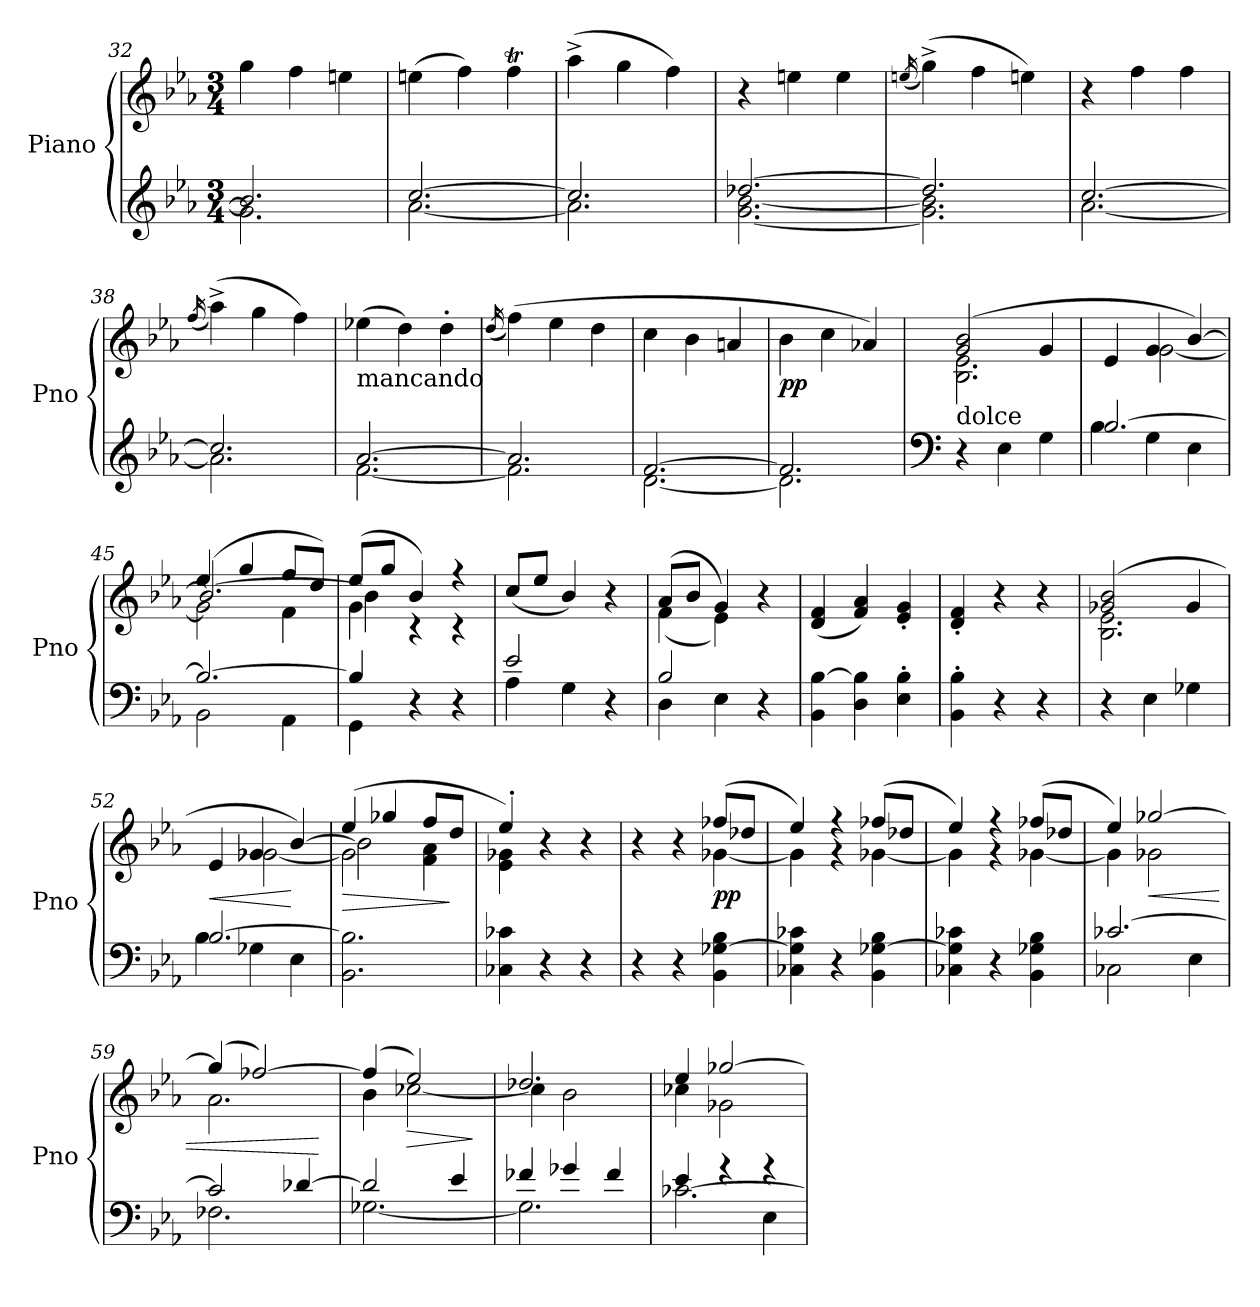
**kern	**kern	**dynam
*part1	*part1	*part1
*staff2	*staff1	*staff1/2
*I"Piano	*	*
*I'Pno	*	*
*clefG2	*clefG2	*
*k[b-e-a-]	*k[b-e-a-]	*
*E-:	*E-:	*
*M3/4	*M3/4	*
=32	=32	=32
*^	*	*
2.b-/]	2.g\]	4gg\	.
.	.	4ff\	.
.	.	4een\	.
=33	=33	=33	=33
[2.cc/	[2.a-\	(>4een\	.
.	.	4ff\)	.
.	.	4ffT\	.
=34	=34	=34	=34
2.cc/]	2.a-\]	(>4aa-^\	.
.	.	4gg\	.
.	.	4ff\)	.
=35	=35	=35	=35
[2.dd-X/	[2.g\ [2.b-\	4r	.
.	.	4een\	.
.	.	4ee\	.
=36	=36	=36	=36
.	.	(<16qeen/	.
2.dd-/]	2.g\] 2.b-\]	(>4gg^\)	.
.	.	4ff\	.
.	.	4ee\)	.
=37	=37	=37	=37
[2.cc/	[2.a-\	4r	.
.	.	4ff\	.
.	.	4ff\	.
=38	=38	=38	=38
.	.	(<16qff/	.
2.cc/]	2.a-\]	(>4aa-^\)	.
.	.	4gg\	.
.	.	4ff\)	.
=39	=39	=39	=39
!	!	!LO:TX:b:t=mancando	!
[2.a-/	[2.f\	(>4ee-X\	.
.	.	4dd\)	.
.	.	4dd'\	.
=40	=40	=40	=40
.	.	(<16qdd/	.
2.a-/]	2.f\]	(>4ff\)	.
.	.	4ee-\	.
.	.	4dd\	.
!!LO:PB:g=z
=41	=41	=41	=41
[2.f/	[2.d\	4cc\	.
.	.	4b-\	.
.	.	4an/	.
=42	=42	=42	=42
!	!	!	!LO:DY:b
2.f/]	2.d\]	4b-\	pp
.	.	4cc\	.
.	.	4a-X/)	.
*v	*v	*	*
=43	=43	=43
*clefF4	*	*
*	*^	*
!	!LO:TX:b:t=dolce	!	!
4r	(>2g/ 2b-/	2.B-\ 2.e-\	.
4E-\	.	.	.
4G\	4g/	.	.
=44	=44	=44	=44
*^	*	*^	*
[2.B-/	4B-\	4e-/	4ryy	2ryy	.
.	4G\	4g/	[2g\	.	.
.	4E-\	4ryy	.	[4b-/)	.
=45	=45	=45	=45	=45	=45
2.B-/_	2BB-\	(>4ee-/	2g\]	2.b-/_	.
.	.	4gg/	.	.	.
.	4AA-\	8ff/L	4f\	.	.
.	.	8dd/J)	.	.	.
=46	=46	=46	=46	=46	=46
4B-/]	4GG\	(>8ee-/L	4g\	4b-\]	.
.	.	8gg/J	.	.	.
4r	2ryy	4b-/)	4rc	2ryy	.
4r	.	4r	4rc	.	.
*	*	*v	*v	*v	*
=47	=47	=47	=47
2e-/	4A-\	(<8cc/L	.
.	.	8ee-/J	.
.	4G\	4b-/)	.
4r	4ryy	4r	.
=48	=48	=48	=48
*	*	*^	*
2B-/	4D\	(>8a-/L	(<4f\	.
.	.	8b-/J	.	.
.	4E-\	4g/)	4e-\)	.
4r	4ryy	4r	4ryy	.
*v	*v	*	*	*
*	*v	*v	*
=49	=49	=49
4BB-\ [4B-\	(<4d/ 4f/	.
4D\ 4B-\]	4f/ 4a-/)	.
4E-\' 4B-\'	4e-/' 4g/'	.
=50	=50	=50
4BB-\' 4B-\'	4d/' 4f/'	.
4r	4r	.
4r	4r	.
!!LO:LB:g=z
=51	=51	=51
*	*^	*
4r	(>2g-X/ 2b-/	2.B-\ 2.e-\	.
4E-\	.	.	.
4G-X\	4g-/	.	.
*	*v	*v	*
=52	=52	=52
*^	*	*
!	!	!	!LO:HP:b
*	*	*^	*
*	*	*	*^	*
[2.B-/	4B-\	4e-/	4ryy	2ryy	<
.	4G-X\	4g-X/	[2g-\	.	.
.	4E-\	4ryy	.	[4b-/)	[
=53	=53	=53	=53	=53	=53
!	!	!	!	!	!LO:HP:b
*v	*v	*	*	*	*
2.BB-\ 2.B-\]	(>4ee-/	2g-\]	2b-\]	>
.	4gg-X/	.	.	.
.	8ff/L	4f\ 4a-\	4ryy	.
.	8dd/J	.	.	]
*	*	*v	*v	*
=54	=54	=54	=54
4C-X\ 4c-X\	4ee-'/)	4e-\ 4g-X\	.
4r	4r	2ryy	.
4r	4r	.	.
=55	=55	=55	=55
4r	4r	2ryy	.
4r	4r	.	.
!	!	!	!LO:DY:b
4BB-\ [4G-X\ 4B-\	(>8ff-X/L	[4g-X\	pp
.	8dd-X/J	.	.
=56	=56	=56	=56
4C-X\ 4G-\] 4c-X\	4ee-/)	4g-\]	.
4r	4rff	4rg	.
4BB-\ [4G-X\ 4B-\	(>8ff-X/L	[4g-X\	.
.	8dd-X/J	.	.
=57	=57	=57	=57
4C-X\ 4G-\] 4c-X\	4ee-/)	4g-\]	.
4r	4rff	4rg	.
4BB-\ 4G-X\ 4B-\	(>8ff-X/L	[4g-X\	.
.	8dd-X/J	.	.
=58	=58	=58	=58
*^	*	*^	*
[2.c-X/	2C-X\	4ee-/)	4g-\]	4ryy	.
!	!	!	!	!	!LO:HP:b
.	.	[2gg-X/	2ryy	2g-X\	<
.	4E-\	.	.	.	.
*	*	*	*v	*v	*
!!LO:LB:g=z
=59	=59	=59	=59	=59
2c-/]	2.F-X\	(>4gg-/]	2.a-\	.
.	.	[2ff-X/)	.	.
[4d-X/	.	.	.	.
*v	*v	*	*	*
*	*v	*v	*
.	.	[
=60	=60	=60
*^	*^	*
2d-/]	[2.G-X\	(>4ff-/]	4b-\	.
!	!	!	!	!LO:HP:b
.	.	2ee-/)	[2cc-X\	>
4e-/	.	.	.	.
*v	*v	*	*	*
*	*v	*v	*
.	.	]
=61	=61	=61
*^	*^	*
4f-X/	2.G-\]	2.dd-X/	4cc-\]	.
4g-X/	.	.	2b-\	.
4f-/	.	.	.	.
=62	=62	=62	=62	=62
*	*^	*	*	*
[2.c-X\	2ryy	4e-/	4ee-/	4cc-X\	.
.	.	4rg	[2gg-X/	2g-X\	.
.	4E-\	4rg	.	.	.
*v	*v	*v	*	*	*
*	*v	*v	*
=	=	=
*-	*-	*-
